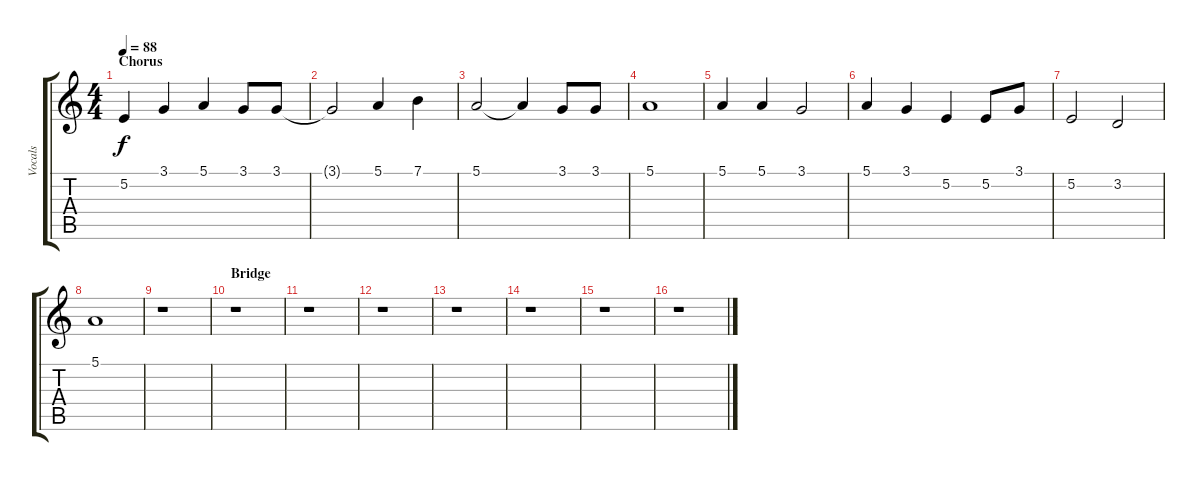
\track ("Vocals" "Vocals") {instrument flute}
\staff {score tabs}
\tuning (E4 B3 G3 D3 A2 E2) {hide}
\ts (4 4)
\section ("" "Chorus")
\tempo 88
\clef g2
\ks c
5.2.4{dy f} 3.1.4 5.1.4 3.1.8 3.1.8 |
3.1{t}.2 5.1.4 7.1.4 |
5.1.2 5.1{t}.4 3.1.8 3.1.8 |
5.1.1 |
5.1.4 5.1.4 3.1.2 |
5.1.4 3.1.4 5.2.4 5.2.8 3.1.8 |
5.2.2 3.2.2 |
5.1.1{volume 12} |
r.1 |
\section ("" "Bridge")
r.1 |
r.1 |
r.1 |
r.1 |
r.1 |
r.1 |
r.1
